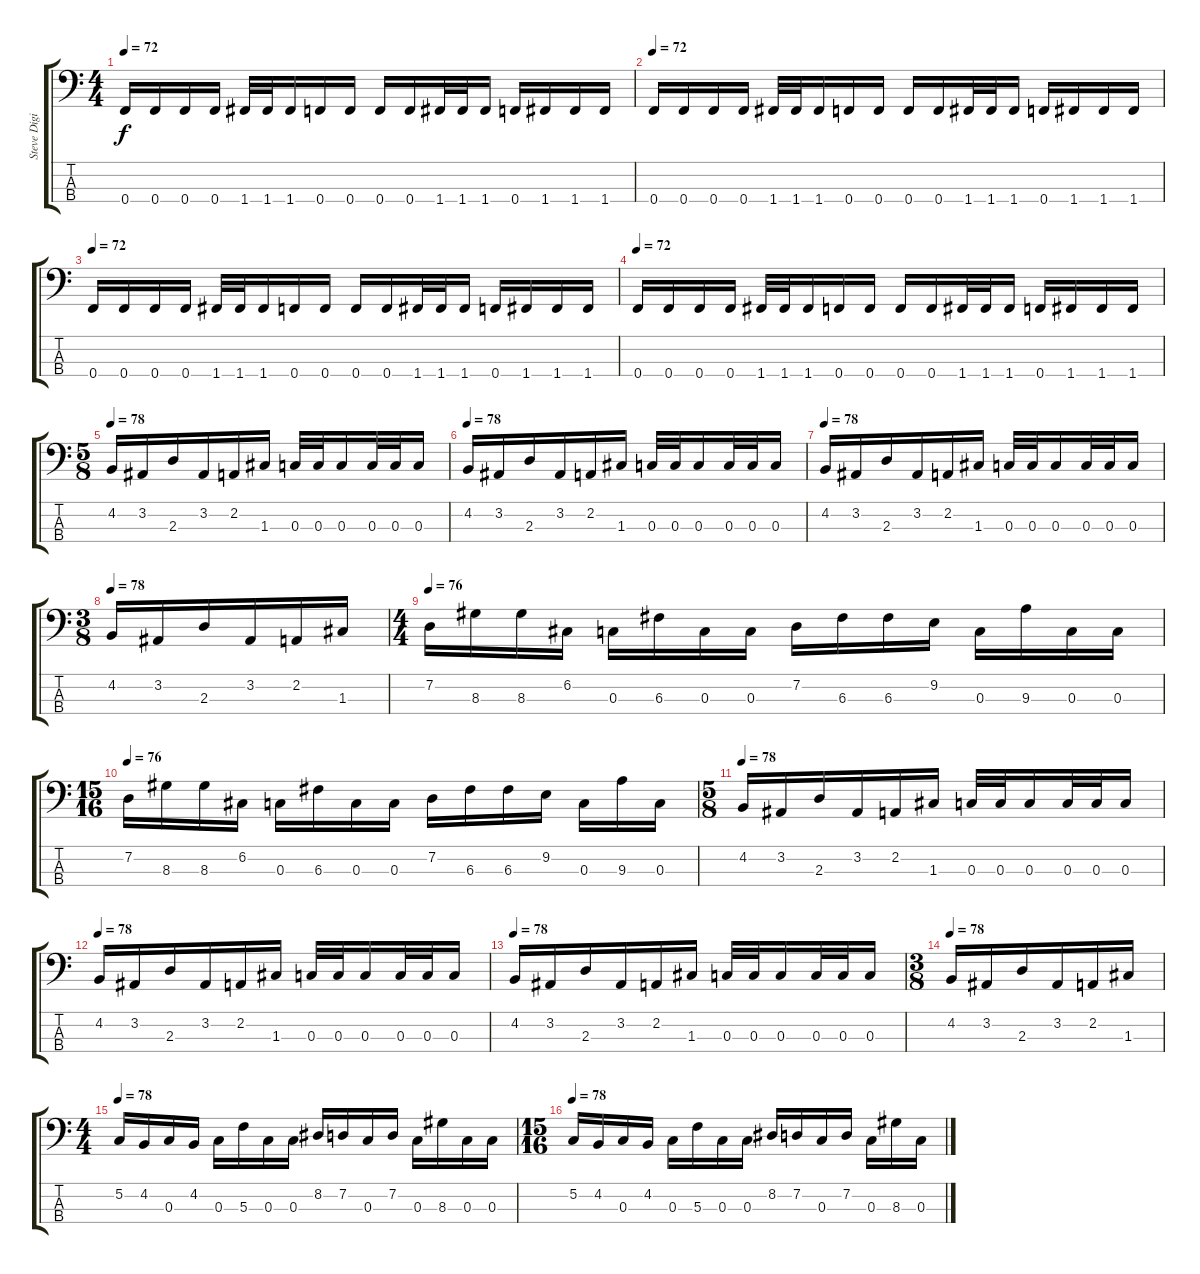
\track ("Steve Digiorgio" "Steve Digi") {instrument electricbasspick}
\staff {score tabs}
\tuning (D2 G1 C2 F1) {hide}
\ts (4 4)
\tempo 72
\clef f4
\ks c
0.4.16{dy f} 0.4.16 0.4.16 0.4.16 1.4.32 1.4.32 1.4.16 0.4.16 0.4.16 0.4.16 0.4.16 1.4.32 1.4.32 1.4.16 0.4.16 1.4.16 1.4.16 1.4.16 |
\tempo 72
0.4.16 0.4.16 0.4.16 0.4.16 1.4.32 1.4.32 1.4.16 0.4.16 0.4.16 0.4.16 0.4.16 1.4.32 1.4.32 1.4.16 0.4.16 1.4.16 1.4.16 1.4.16 |
\tempo 72
0.4.16 0.4.16 0.4.16 0.4.16 1.4.32 1.4.32 1.4.16 0.4.16 0.4.16 0.4.16 0.4.16 1.4.32 1.4.32 1.4.16 0.4.16 1.4.16 1.4.16 1.4.16 |
\tempo 72
0.4.16 0.4.16 0.4.16 0.4.16 1.4.32 1.4.32 1.4.16 0.4.16 0.4.16 0.4.16 0.4.16 1.4.32 1.4.32 1.4.16 0.4.16 1.4.16 1.4.16 1.4.16 |
\ts (5 8)
\tempo 78
4.2.16 3.2.16 2.3.16 3.2.16 2.2.16 1.3.16 0.3.32 0.3.32 0.3.16 0.3.32 0.3.32 0.3.16 |
\tempo 78
4.2.16 3.2.16 2.3.16 3.2.16 2.2.16 1.3.16 0.3.32 0.3.32 0.3.16 0.3.32 0.3.32 0.3.16 |
\tempo 78
4.2.16 3.2.16 2.3.16 3.2.16 2.2.16 1.3.16 0.3.32 0.3.32 0.3.16 0.3.32 0.3.32 0.3.16 |
\ts (3 8)
\tempo 78
4.2.16 3.2.16 2.3.16 3.2.16 2.2.16 1.3.16 |
\ts (4 4)
\tempo 76
7.2.16 8.3.16 8.3.16 6.2.16 0.3.16 6.3.16 0.3.16 0.3.16 7.2.16 6.3.16 6.3.16 9.2.16 0.3.16 9.3.16 0.3.16 0.3.16 |
\ts (15 16)
\tempo 76
7.2.16 8.3.16 8.3.16 6.2.16 0.3.16 6.3.16 0.3.16 0.3.16 7.2.16 6.3.16 6.3.16 9.2.16 0.3.16 9.3.16 0.3.16 |
\ts (5 8)
\tempo 78
4.2.16 3.2.16 2.3.16 3.2.16 2.2.16 1.3.16 0.3.32 0.3.32 0.3.16 0.3.32 0.3.32 0.3.16 |
\tempo 78
4.2.16 3.2.16 2.3.16 3.2.16 2.2.16 1.3.16 0.3.32 0.3.32 0.3.16 0.3.32 0.3.32 0.3.16 |
\tempo 78
4.2.16 3.2.16 2.3.16 3.2.16 2.2.16 1.3.16 0.3.32 0.3.32 0.3.16 0.3.32 0.3.32 0.3.16 |
\ts (3 8)
\tempo 78
4.2.16 3.2.16 2.3.16 3.2.16 2.2.16 1.3.16 |
\ts (4 4)
\tempo 78
5.2.16 4.2.16 0.3.16 4.2.16 0.3.16 5.3.16 0.3.16 0.3.16 8.2.16 7.2.16 0.3.16 7.2.16 0.3.16 8.3.16 0.3.16 0.3.16 |
\ts (15 16)
\tempo 78
5.2.16 4.2.16 0.3.16 4.2.16 0.3.16 5.3.16 0.3.16 0.3.16 8.2.16 7.2.16 0.3.16 7.2.16 0.3.16 8.3.16 0.3.16
